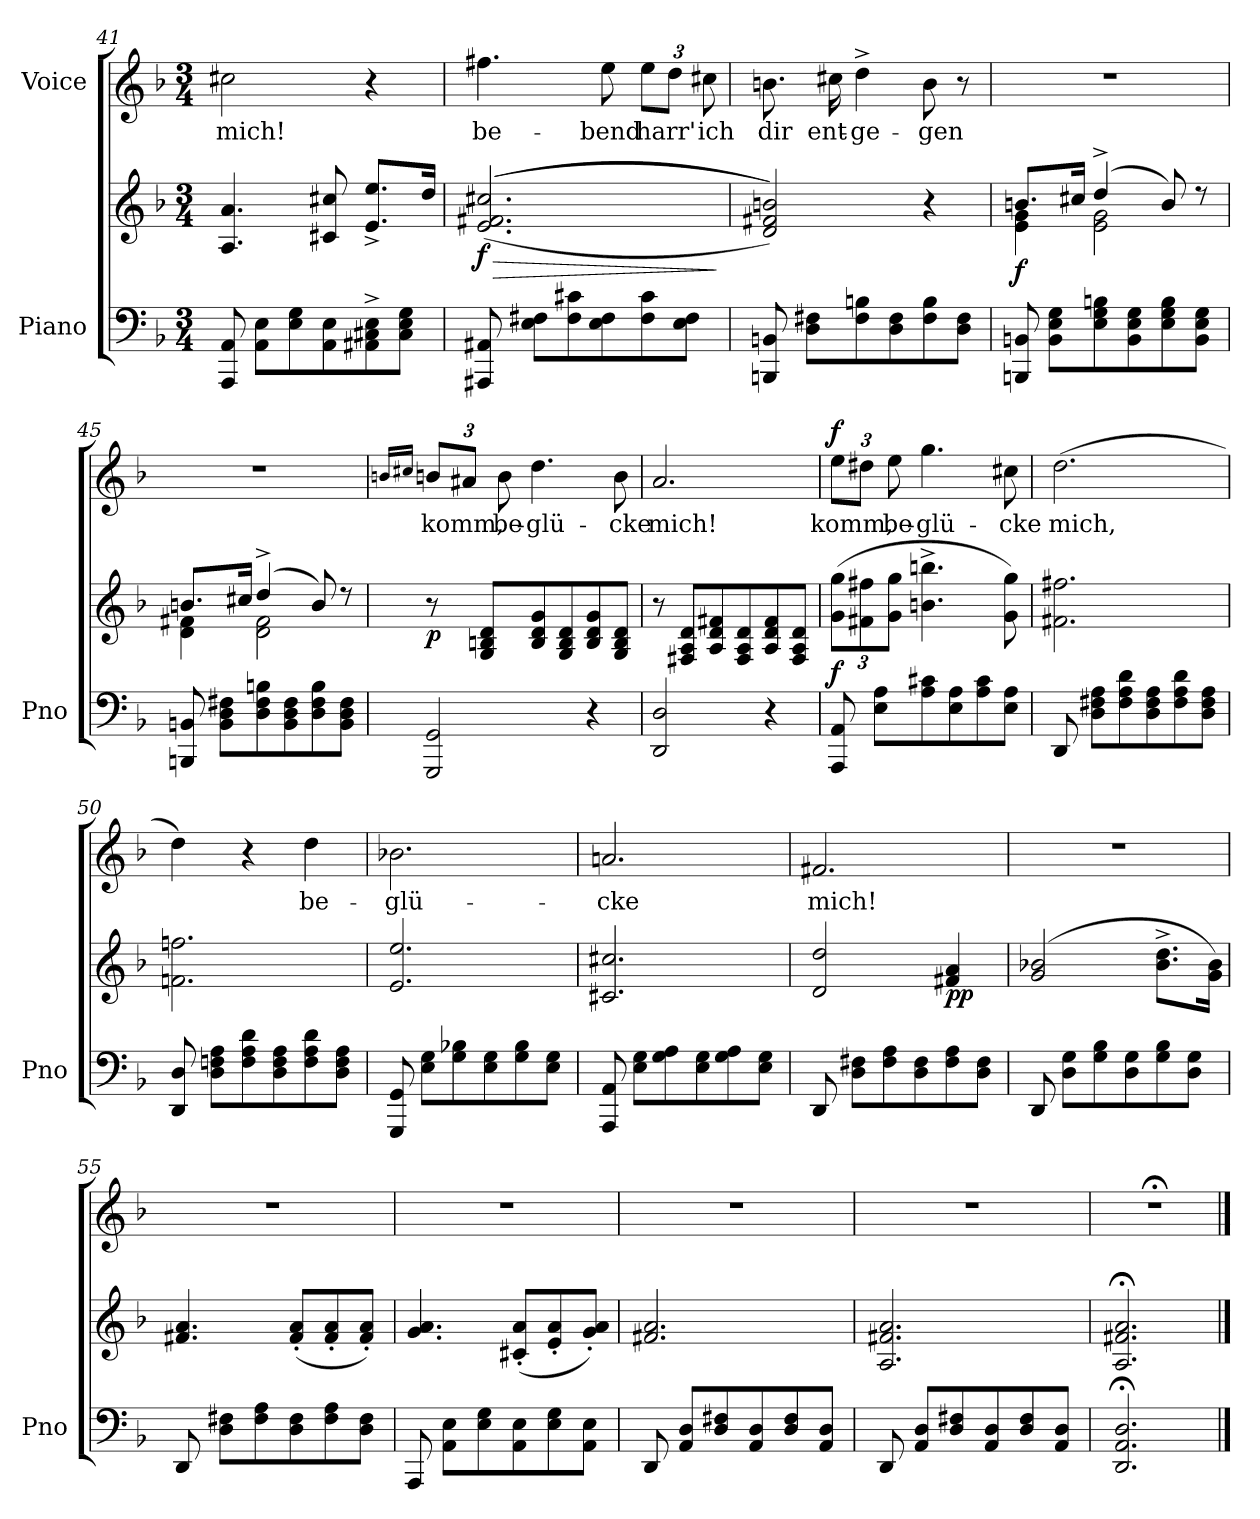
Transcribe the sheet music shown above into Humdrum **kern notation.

**kern	**kern	**dynam	**kern	**text	**dynam
*part2	*part2	*part2	*part1	*part1	*part1
*staff3	*staff2	*staff2/3	*staff1	*staff1	*staff1
*I"Piano	*	*	*I"Voice	*	*
*I'Pno	*	*	*	*	*
!!LO:LB:g=z
*clefF4	*clefG2	*	*clefG2	*	*
*k[b-]	*k[b-]	*	*k[b-]	*	*
*M3/4	*M3/4	*	*M3/4	*	*
=41	=41	=41	=41	=41	=41
!	!	!	!	!LO:LY:b	!
8AAA/ 8AA/	4.A/ 4.a/	.	2cc#X\	mich!	.
8AA\ 8E\L	.	.	.	.	.
8E\ 8G\	.	.	.	.	.
8AA\ 8E\	8c#X/ 8cc#X/	.	.	.	.
8AA#X\^ 8C#X\^ 8E\^	8.e/^ 8.ee/^L	.	4r	.	.
8C#\ 8E\ 8G\J	.	.	.	.	.
.	16dd/Jk	.	.	.	.
=42	=42	=42	=42	=42	=42
!	!	!LO:HP:b	!	!LO:LY:b	!
!	!	!LO:DY:n=1:b	!	!	!
8AAA#X/ 8AA#X/	(>((2.e/ 2.f#X/ 2.cc#X/	> f	4.ff#X\	be-	.
8E\ 8F#X\L	.	.	.	.	.
8F#\ 8c#X\	.	.	.	.	.
!	!	!	!	!LO:LY:b	!
8E\ 8F#\	.	.	8ee\	-bend	.
*	*	*	*Xbrackettup	*	*
!	!	!	!	!LO:LY:b	!
8F#\ 8c#\	.	.	12ee\L	harr'	.
.	.	.	12dd\J	.	.
8E\ 8F#\J	.	.	.	.	.
!	!	!	!	!LO:LY:b	!
.	.	.	12cc#X\	ich	.
.	.	]	.	.	.
=43	=43	=43	=43	=43	=43
!	!	!	!	!LO:LY:b	!
8BBBn/ 8BBn/	2d/ 2f#X/ 2bn/)))	.	8.bn\	dir	.
8D\ 8F#X\L	.	.	.	.	.
!	!	!	!	!LO:LY:b	!
.	.	.	16cc#X\	ent-	.
!	!	!	!	!LO:LY:b	!
8F#\ 8Bn\	.	.	4dd^\	-ge-	.
8D\ 8F#\	.	.	.	.	.
!	!	!	!	!LO:LY:b	!
8F#\ 8B\	4r	.	8b\	-gen	.
8D\ 8F#\J	.	.	8r	.	.
=44	=44	=44	=44	=44	=44
*	*^	*	*	*	*
!	!	!	!LO:DY:b	!	!	!
8BBBn/ 8BBn/	8.bn/L	4e\ 4g\	f	2.r	.	.
8BB\ 8E\ 8G\L	.	.	.	.	.	.
.	16cc#X/Jk	.	.	.	.	.
8E\ 8G\ 8Bn\	(4dd^/	2e\ 2g\	.	.	.	.
8BB\ 8E\ 8G\	.	.	.	.	.	.
8E\ 8G\ 8B\	8b/)	.	.	.	.	.
8BB\ 8E\ 8G\J	8r	.	.	.	.	.
!!LO:LB:g=z
=45	=45	=45	=45	=45	=45	=45
8BBBn/ 8BBn/	8.bn/L	4d\ 4f#X\	.	2.r	.	.
8BB\ 8D\ 8F#X\L	.	.	.	.	.	.
.	16cc#X/Jk	.	.	.	.	.
8D\ 8F#\ 8Bn\	(4dd^/	2d\ 2f#\	.	.	.	.
8BB\ 8D\ 8F#\	.	.	.	.	.	.
8D\ 8F#\ 8B\	8b/)	.	.	.	.	.
8BB\ 8D\ 8F#\J	8r	.	.	.	.	.
*	*v	*v	*	*	*	*
=46	=46	=46	=46	=46	=46
.	.	.	16qbn/LL	.	.
.	.	.	16qcc#X/JJ	.	.
!	!	!LO:DY:b	!	!LO:LY:b	!
2GGG/ 2GG/	8r	p	12bn/L	komm,	.
.	.	.	12a#X/J	.	.
.	8G/ 8Bn/ 8d/L	.	.	.	.
!	!	!	!	!LO:LY:b	!
.	.	.	12b\	be-	.
!	!	!	!	!LO:LY:b	!
.	8B/ 8d/ 8g/	.	4.dd\	-glü-	.
.	8G/ 8B/ 8d/	.	.	.	.
4r	8B/ 8d/ 8g/	.	.	.	.
!	!	!	!	!LO:LY:b	!
.	8G/ 8B/ 8d/J	.	8b\	-cke	.
=47	=47	=47	=47	=47	=47
!	!	!	!	!LO:LY:b	!
2DD/ 2D/	8r	.	2.a/	-mich!	.
.	8F#X/ 8A/ 8d/L	.	.	.	.
.	8A/ 8d/ 8f#X/	.	.	.	.
.	8F#/ 8A/ 8d/	.	.	.	.
4r	8A/ 8d/ 8f#/	.	.	.	.
.	8F#/ 8A/ 8d/J	.	.	.	.
=48	=48	=48	=48	=48	=48
*	*Xbrackettup	*	*	*	*
!	!	!LO:DY:a=2	!	!LO:LY:b	!LO:DY:a
8AAA/ 8AA/	(12g\ 12gg\L	f	12ee\L	komm,	f
.	12f#X\ 12ff#X\	.	12dd#X\J	.	.
8E\ 8A\L	.	.	.	.	.
!	!	!	!	!LO:LY:b	!
.	12g\ 12gg\J	.	12ee\	be-	.
!	!	!	!	!LO:LY:b	!
8A\ 8c#X\	4.bn\^ 4.bbn\^	.	4.gg\	-glü-	.
8E\ 8A\	.	.	.	.	.
8A\ 8c#\	.	.	.	.	.
!	!	!	!	!LO:LY:b	!
8E\ 8A\J	8g\ 8gg\)	.	8cc#X\	-cke	.
=49	=49	=49	=49	=49	=49
!	!	!	!	!LO:LY:b	!
8DD/	2.f#X\ 2.ff#X\	.	(2.dd\	mich,	.
8D\ 8F#X\ 8A\L	.	.	.	.	.
8F#\ 8A\ 8d\	.	.	.	.	.
8D\ 8F#\ 8A\	.	.	.	.	.
8F#\ 8A\ 8d\	.	.	.	.	.
8D\ 8F#\ 8A\J	.	.	.	.	.
!!LO:LB:g=z
=50	=50	=50	=50	=50	=50
8DD/ 8D/	2.fn\ 2.ffn\	.	4dd\)	.	.
8D\ 8Fn\ 8A\L	.	.	.	.	.
8F\ 8A\ 8d\	.	.	4r	.	.
8D\ 8F\ 8A\	.	.	.	.	.
!	!	!	!	!LO:LY:b	!
8F\ 8A\ 8d\	.	.	4dd\	be-	.
8D\ 8F\ 8A\J	.	.	.	.	.
=51	=51	=51	=51	=51	=51
!	!	!	!	!LO:LY:b	!
8GGG/ 8GG/	2.e/ 2.ee/	.	2.b-X\	-glü-	.
8E\ 8G\L	.	.	.	.	.
8G\ 8B-X\	.	.	.	.	.
8E\ 8G\	.	.	.	.	.
8G\ 8B-\	.	.	.	.	.
8E\ 8G\J	.	.	.	.	.
=52	=52	=52	=52	=52	=52
!	!	!	!	!LO:LY:b	!
8AAA/ 8AA/	2.c#X/ 2.cc#X/	.	2.an/	-cke	.
8E\ 8G\L	.	.	.	.	.
8G\ 8A\	.	.	.	.	.
8E\ 8G\	.	.	.	.	.
8G\ 8A\	.	.	.	.	.
8E\ 8G\J	.	.	.	.	.
=53	=53	=53	=53	=53	=53
!	!	!	!	!LO:LY:b	!
8DD/	2d/ 2dd/	.	2.f#X/	-mich!	.
8D\ 8F#X\L	.	.	.	.	.
8F#\ 8A\	.	.	.	.	.
8D\ 8F#\	.	.	.	.	.
!	!	!LO:DY:b	!	!	!
8F#\ 8A\	4f#X/ 4a/	pp	.	.	.
8D\ 8F#\J	.	.	.	.	.
=54	=54	=54	=54	=54	=54
8DD/	(2g/ 2b-X/	.	2.r	.	.
8D\ 8G\L	.	.	.	.	.
8G\ 8B-\	.	.	.	.	.
8D\ 8G\	.	.	.	.	.
8G\ 8B-\	8.b-\^ 8.dd\^L	.	.	.	.
8D\ 8G\J	.	.	.	.	.
.	16g\ 16b-\Jk)	.	.	.	.
!!LO:LB:g=z
=55	=55	=55	=55	=55	=55
8DD/	4.f#X/ 4.a/	.	2.r	.	.
8D\ 8F#X\L	.	.	.	.	.
8F#\ 8A\	.	.	.	.	.
8D\ 8F#\	(8f#/' 8a/'L	.	.	.	.
8F#\ 8A\	8f#/' 8a/'	.	.	.	.
8D\ 8F#\J	8f#/' 8a/'J)	.	.	.	.
=56	=56	=56	=56	=56	=56
8AAA/	4.g/ 4.a/	.	2.r	.	.
8AA\ 8E\L	.	.	.	.	.
8E\ 8G\	.	.	.	.	.
8AA\ 8E\	(8c#X/' 8a/'L	.	.	.	.
8E\ 8G\	8e/' 8a/'	.	.	.	.
8AA\ 8E\J	8g/' 8a/'J)	.	.	.	.
=57	=57	=57	=57	=57	=57
8DD/	2.f#X/ 2.a/	.	2.r	.	.
8AA/ 8D/L	.	.	.	.	.
8D/ 8F#X/	.	.	.	.	.
8AA/ 8D/	.	.	.	.	.
8D/ 8F#/	.	.	.	.	.
8AA/ 8D/J	.	.	.	.	.
=58	=58	=58	=58	=58	=58
8DD/	2.A/ 2.f#X/ 2.a/	.	2.r	.	.
8AA/ 8D/L	.	.	.	.	.
8D/ 8F#X/	.	.	.	.	.
8AA/ 8D/	.	.	.	.	.
8D/ 8F#/	.	.	.	.	.
8AA/ 8D/J	.	.	.	.	.
=59	=59	=59	=59	=59	=59
2.DD/; 2.AA/; 2.D/;	2.A/;< 2.f#X/;< 2.a/;<	.	2.r;<	.	.
==	==	==	==	==	==
*-	*-	*-	*-	*-	*-
